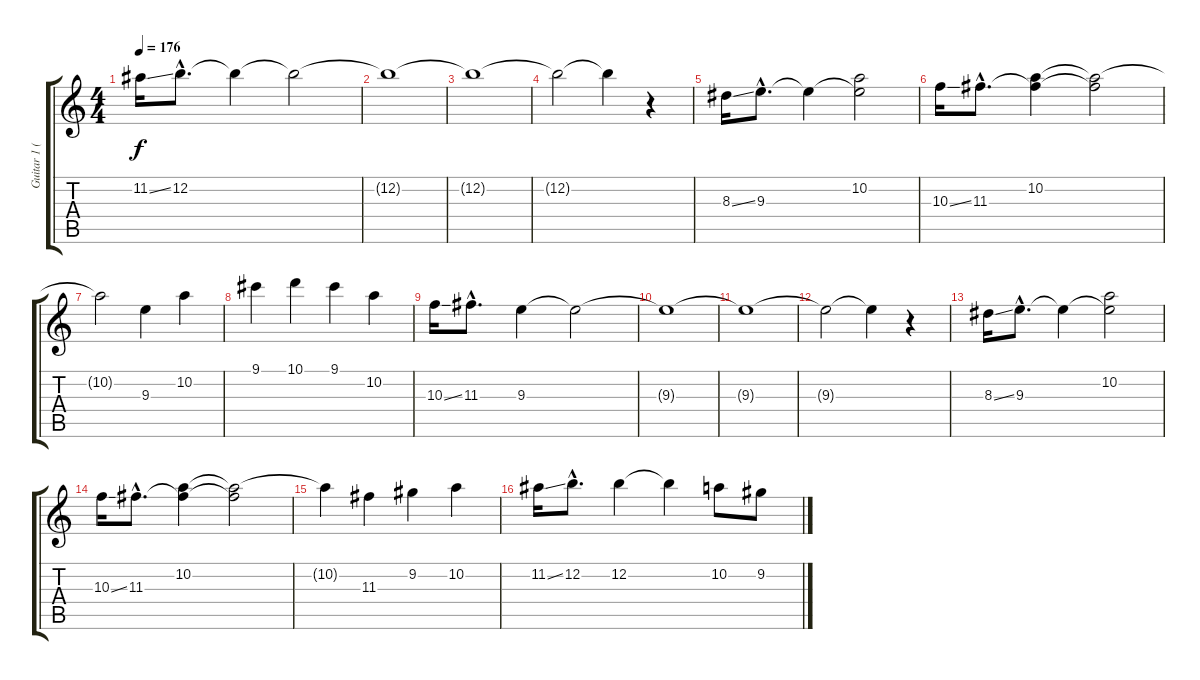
\track ("Guitar 1 (Melody)" "Guitar 1 (") {instrument acousticguitarsteel}
\staff {score tabs}
\tuning (E4 B3 G3 D3 A2 E2) {hide}
\ts (4 4)
\tempo 176
\clef g2
\ks c
11.2{ss}.16{dy f} 12.2{hac}.8{d} 12.2{t}.4 12.2{t}.2 |
12.2{t}.1 |
12.2{t}.1 |
12.2{t}.2 12.2{t}.4 r.4 |
8.3{ss}.16 9.3{hac}.8{d} 9.3{t}.4 (10.2 9.3{t}).2 |
10.3{ss}.16 11.3{hac}.8{d} (10.2 11.3{t}).4 (10.2{t} 11.3{t}).2 |
10.2{t}.2 9.3.4 10.2.4 |
9.1.4 10.1.4 9.1.4 10.2.4 |
10.3{ss}.16 11.3{hac}.8{d} 9.3.4 9.3{t}.2 |
9.3{t}.1 |
9.3{t}.1 |
9.3{t}.2 9.3{t}.4 r.4 |
8.3{ss}.16 9.3{hac}.8{d} 9.3{t}.4 (10.2 9.3{t}).2 |
10.3{ss}.16 11.3{hac}.8{d} (10.2 11.3{t}).4 (10.2{t} 11.3{t}).2 |
10.2{t}.4 11.3.4 9.2.4 10.2.4 |
11.2{ss}.16 12.2{hac}.8{d} 12.2.4 12.2{t}.4 10.2.8 9.2.8
